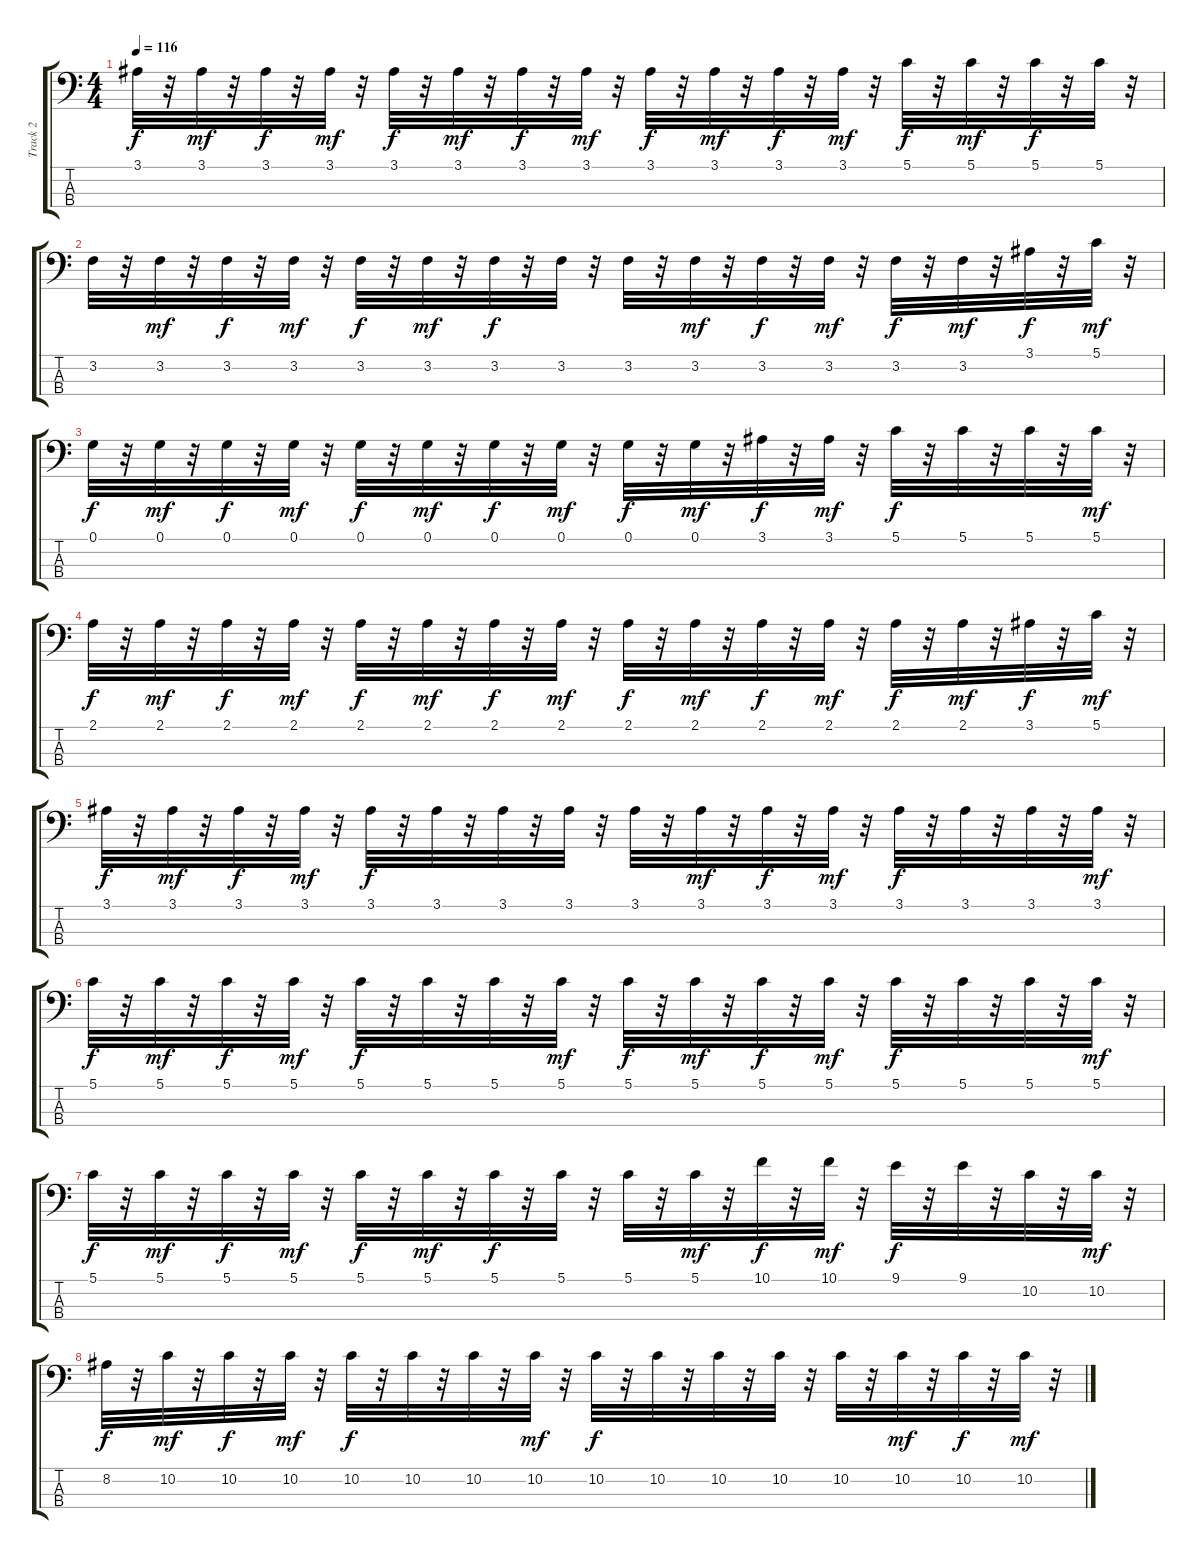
\track ("Track 2" "Track 2") {instrument synthbass1}
\staff {score tabs}
\tuning (G2 D2 A1 E1) {hide}
\ts (4 4)
\tempo 116
\clef f4
\ks c
3.1.32{dy f} r.32 3.1.32{dy mf} r.32 3.1.32{dy f} r.32 3.1.32{dy mf} r.32 3.1.32{dy f} r.32 3.1.32{dy mf} r.32 3.1.32{dy f} r.32 3.1.32{dy mf} r.32 3.1.32{dy f} r.32 3.1.32{dy mf} r.32 3.1.32{dy f} r.32 3.1.32{dy mf} r.32 5.1.32{dy f} r.32 5.1.32{dy mf} r.32 5.1.32{dy f} r.32 5.1.32 r.32 |
3.2.32 r.32 3.2.32{dy mf} r.32 3.2.32{dy f} r.32 3.2.32{dy mf} r.32 3.2.32{dy f} r.32 3.2.32{dy mf} r.32 3.2.32{dy f} r.32 3.2.32 r.32 3.2.32 r.32 3.2.32{dy mf} r.32 3.2.32{dy f} r.32 3.2.32{dy mf} r.32 3.2.32{dy f} r.32 3.2.32{dy mf} r.32 3.1.32{dy f} r.32 5.1.32{dy mf} r.32 |
0.1.32{dy f} r.32 0.1.32{dy mf} r.32 0.1.32{dy f} r.32 0.1.32{dy mf} r.32 0.1.32{dy f} r.32 0.1.32{dy mf} r.32 0.1.32{dy f} r.32 0.1.32{dy mf} r.32 0.1.32{dy f} r.32 0.1.32{dy mf} r.32 3.1.32{dy f} r.32 3.1.32{dy mf} r.32 5.1.32{dy f} r.32 5.1.32 r.32 5.1.32 r.32 5.1.32{dy mf} r.32 |
2.1.32{dy f} r.32 2.1.32{dy mf} r.32 2.1.32{dy f} r.32 2.1.32{dy mf} r.32 2.1.32{dy f} r.32 2.1.32{dy mf} r.32 2.1.32{dy f} r.32 2.1.32{dy mf} r.32 2.1.32{dy f} r.32 2.1.32{dy mf} r.32 2.1.32{dy f} r.32 2.1.32{dy mf} r.32 2.1.32{dy f} r.32 2.1.32{dy mf} r.32 3.1.32{dy f} r.32 5.1.32{dy mf} r.32 |
3.1.32{dy f} r.32 3.1.32{dy mf} r.32 3.1.32{dy f} r.32 3.1.32{dy mf} r.32 3.1.32{dy f} r.32 3.1.32 r.32 3.1.32 r.32 3.1.32 r.32 3.1.32 r.32 3.1.32{dy mf} r.32 3.1.32{dy f} r.32 3.1.32{dy mf} r.32 3.1.32{dy f} r.32 3.1.32 r.32 3.1.32 r.32 3.1.32{dy mf} r.32 |
5.1.32{dy f} r.32 5.1.32{dy mf} r.32 5.1.32{dy f} r.32 5.1.32{dy mf} r.32 5.1.32{dy f} r.32 5.1.32 r.32 5.1.32 r.32 5.1.32{dy mf} r.32 5.1.32{dy f} r.32 5.1.32{dy mf} r.32 5.1.32{dy f} r.32 5.1.32{dy mf} r.32 5.1.32{dy f} r.32 5.1.32 r.32 5.1.32 r.32 5.1.32{dy mf} r.32 |
5.1.32{dy f} r.32 5.1.32{dy mf} r.32 5.1.32{dy f} r.32 5.1.32{dy mf} r.32 5.1.32{dy f} r.32 5.1.32{dy mf} r.32 5.1.32{dy f} r.32 5.1.32 r.32 5.1.32 r.32 5.1.32{dy mf} r.32 10.1.32{dy f} r.32 10.1.32{dy mf} r.32 9.1.32{dy f} r.32 9.1.32 r.32 10.2.32 r.32 10.2.32{dy mf} r.32 |
8.2.32{dy f} r.32 10.2.32{dy mf} r.32 10.2.32{dy f} r.32 10.2.32{dy mf} r.32 10.2.32{dy f} r.32 10.2.32 r.32 10.2.32 r.32 10.2.32{dy mf} r.32 10.2.32{dy f} r.32 10.2.32 r.32 10.2.32 r.32 10.2.32 r.32 10.2.32 r.32 10.2.32{dy mf} r.32 10.2.32{dy f} r.32 10.2.32{dy mf} r.32
